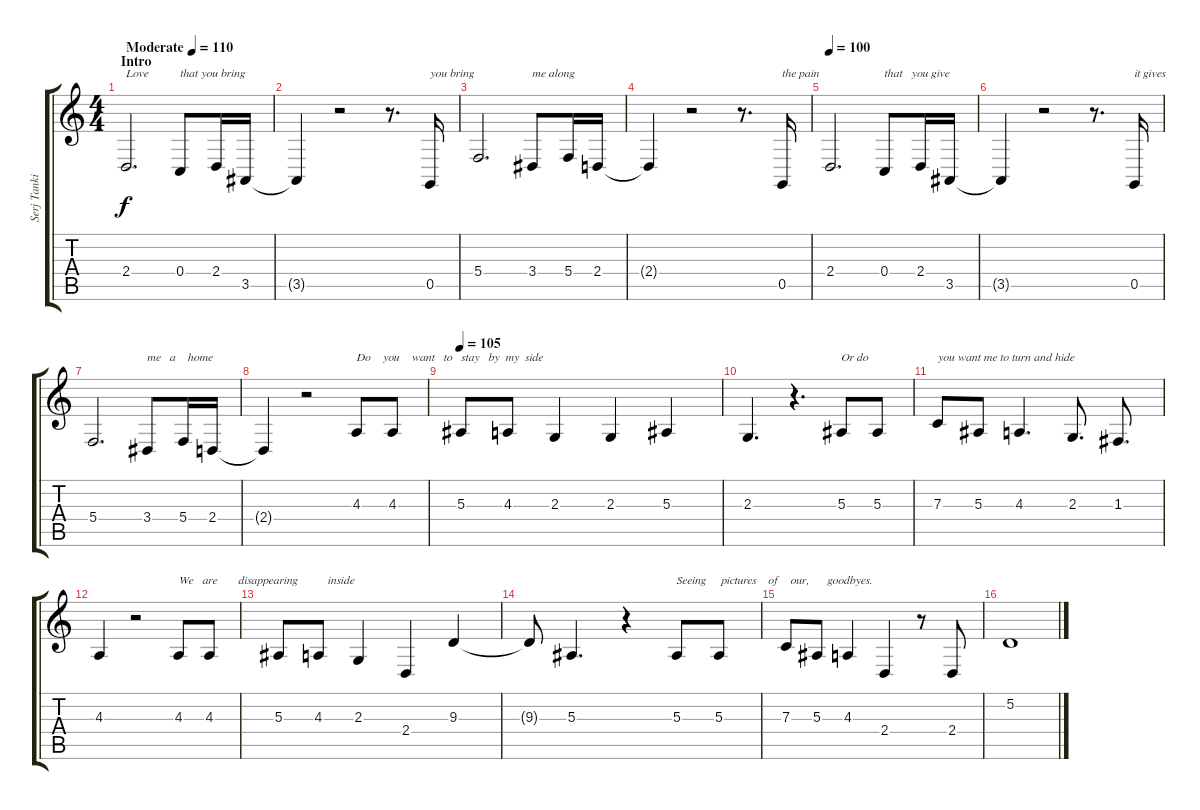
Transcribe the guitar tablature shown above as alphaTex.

\track ("Serj Tankian (Vocals)" "Serj Tanki") {instrument tenorsax}
\staff {score tabs}
\tuning (D4 A3 F3 C3 G2 C2) {hide}
\ts (4 4)
\section ("" "Intro")
\tempo (110 "Moderate")
\tempo 100
\tempo 105
\tempo (110 "Moderate")
\clef g2
\ks c
2.4.2{d txt "Love" dy f instrument tenorsax} 0.4.8{txt "that you bring"} 2.4.16 3.5.16 |
3.5{t}.4 r.2 r.8{d} 0.5.16{txt "you bring"} |
5.4.2{d} 3.4.8{txt "me along"} 5.4.16 2.4.16 |
2.4{t}.4 r.2 r.8{d} 0.5.16{txt "the pain"} |
\tempo 100
2.4.2{d} 0.4.8{txt "that   you give "} 2.4.16 3.5.16 |
3.5{t}.4 r.2 r.8{d} 0.5.16{txt "it gives"} |
5.4.2{d} 3.4.8{txt "me   a    home"} 5.4.16 2.4.16 |
2.4{t}.4 r.2 4.3.8{txt "Do    you    want   to   stay   by  my  side"} 4.3.8 |
\tempo 105
5.3.8 4.3.8 2.3.4 2.3.4 5.3.4 |
2.3.4{d} r.4{d} 5.3.8{txt "Or do"} 5.3.8 |
7.3.8{txt "you want me to turn and hide"} 5.3.8 4.3.4{d} 2.3.8{d} 1.3.8{d} |
4.3.4 r.2 4.3.8{txt "We   are       disappearing          inside"} 4.3.8 |
5.3.8 4.3.8 2.3.4 2.4.4 9.3.4 |
9.3{t}.8 5.3.4{d} r.4 5.3.8{txt "Seeing     pictures    of    our,      goodbyes."} 5.3.8 |
7.3.8 5.3.8 4.3.4 2.4.4 r.8 2.4.8 |
5.2.1
